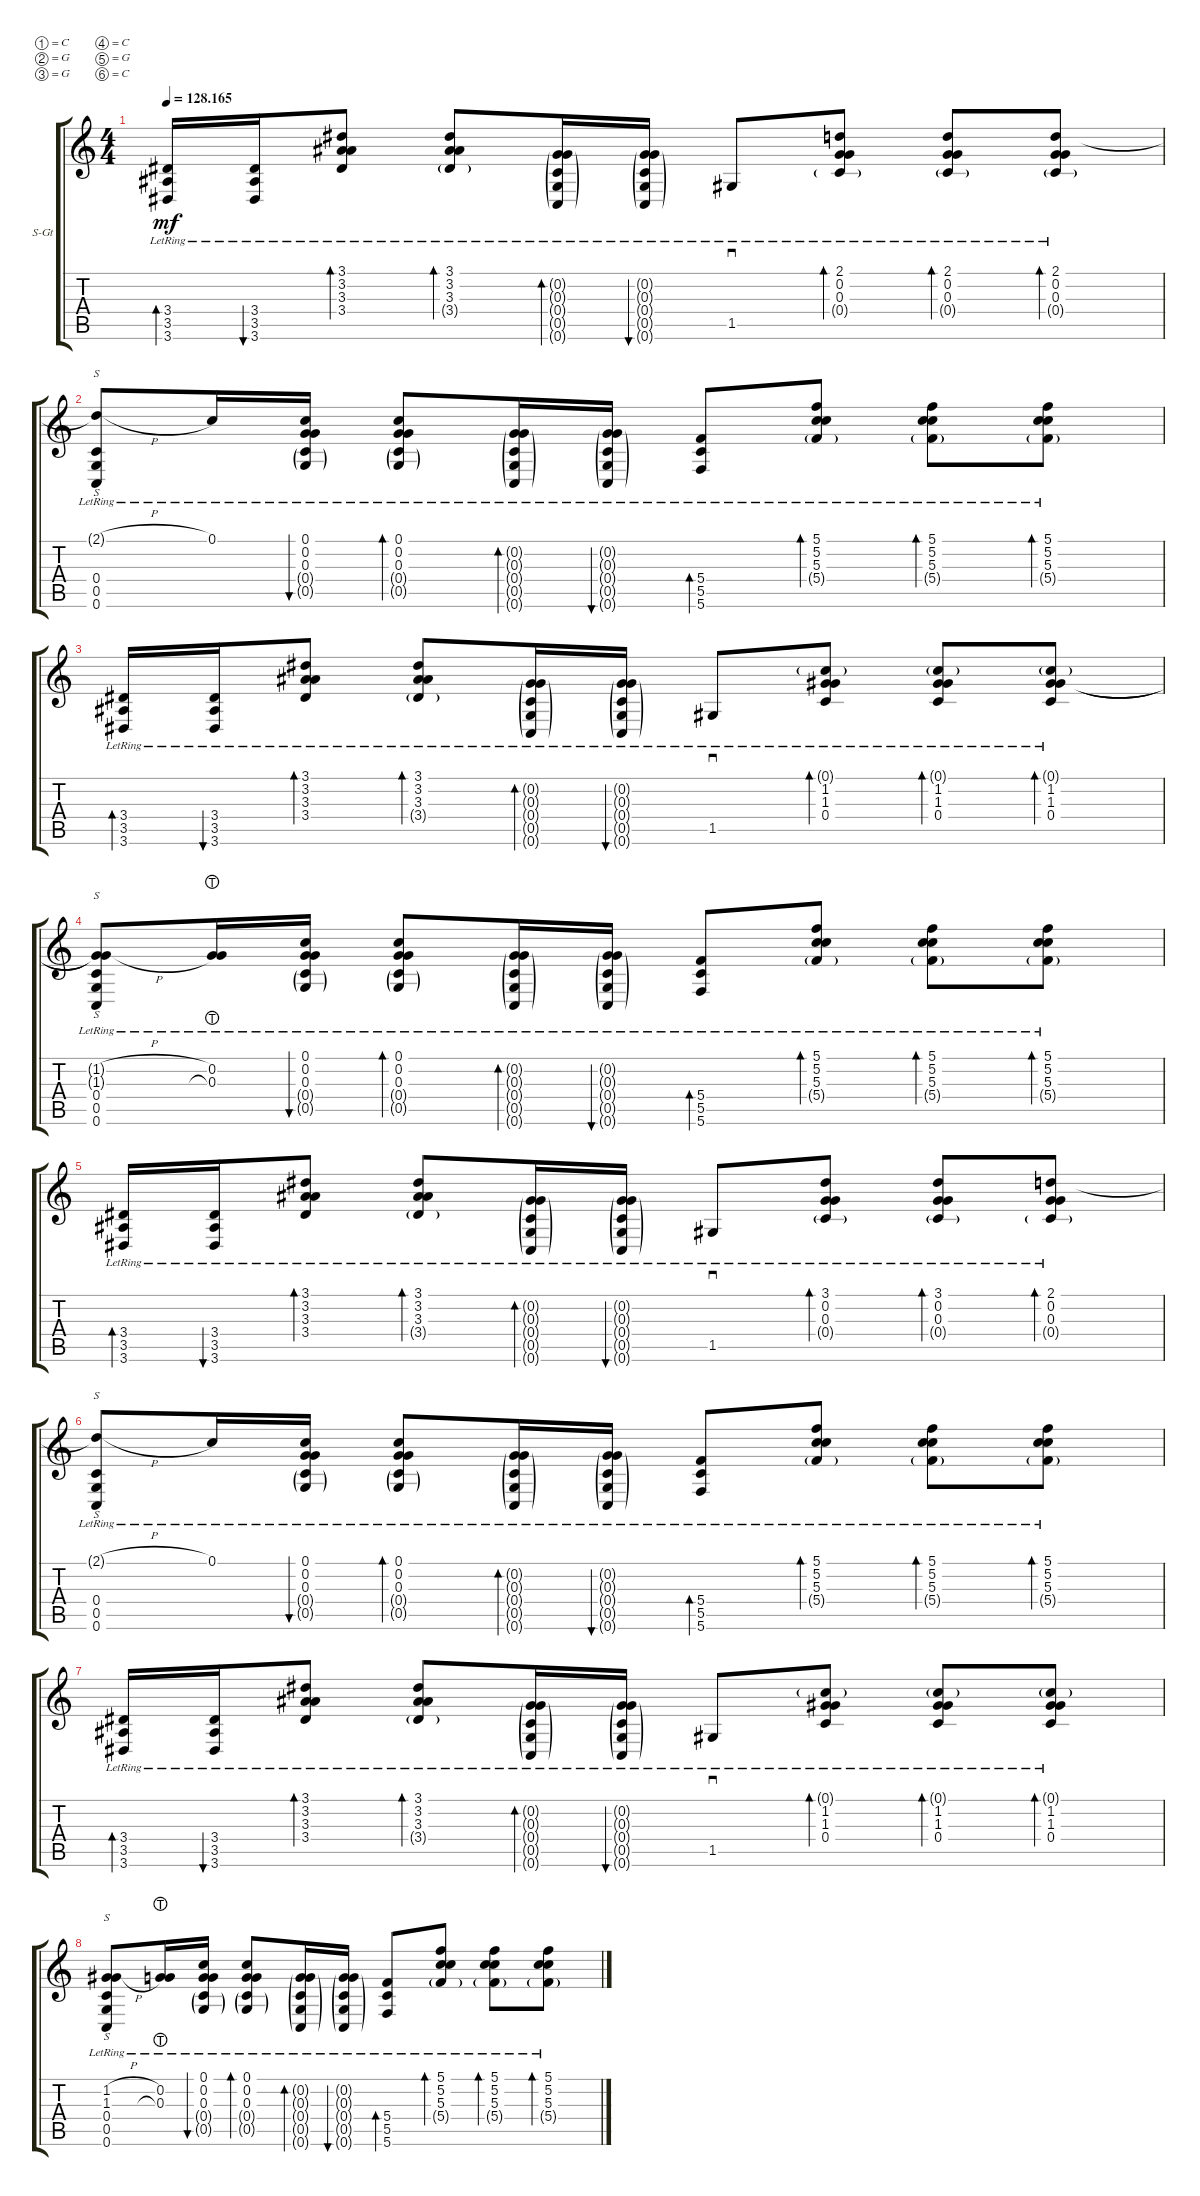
\defaultSystemsLayout 4
\bracketExtendMode groupsimilarinstruments
\firstSystemTrackNameOrientation horizontal
\otherSystemsTrackNameOrientation horizontal
\track ("Steel Guitar" "S-Gt") {instrument acousticguitarsteel}
\staff {score tabs}
\tuning (C4 G3 G3 C3 G2 C2)
\ts (4 4)
\tempo
128.165
\accidentals auto
\clef g2
\ottava regular
\simile none
\ks c
(3.4{lr} 3.6{lr} 3.5{lr}).16{bd 30 dy mf} (3.4{lr} 3.5{lr} 3.6{lr}).16{bu 30} (3.1{lr} 3.2{lr} 3.3{lr} 3.4{lr}).8{bd 30} (3.4{g lr} 3.3{lr} 3.2{lr} 3.1{lr}).8{bd 30} (0.6{g lr} 0.5{g lr} 0.4{g lr} 0.3{g lr} 0.2{g lr}).16{bd 30} (0.4{g lr} 0.5{g lr} 0.6{g lr} 0.3{g lr} 0.2{g lr}).16{bu 30} 1.5{lr}.8{sd} (2.1{lr} 0.2{lr} 0.3{lr} 0.4{g lr}).8{bd 30} (2.1{lr} 0.2{lr} 0.3{lr} 0.4{g lr}).8{bd 30} (2.1{lr} 0.2{lr} 0.3{lr} 0.4{g lr}).8{bd 30} |
(0.6{lr} 0.5{lr} 0.4{lr} 2.1{h lr t}).8{s} 0.1{lr}.16 (0.1{lr} 0.2{lr} 0.3{lr} 0.4{g lr} 0.5{g lr}).16{bu 30} (0.4{g lr} 0.3{lr} 0.2{lr} 0.1{lr} 0.5{g lr}).8{bd 30} (0.6{g lr} 0.5{g lr} 0.4{g lr} 0.3{g lr} 0.2{g lr}).16{bd 30} (0.4{g lr} 0.5{g lr} 0.6{g lr} 0.3{g lr} 0.2{g lr}).16{bu 30} (5.6{lr} 5.5{lr} 5.4{lr}).8{bd 30} (5.1{lr} 5.3{lr} 5.2{lr} 5.4{g lr}).8{bd 30} (5.4{g lr} 5.3{lr} 5.2{lr} 5.1{lr}).8{bd 30} (5.3{lr} 5.2{lr} 5.1{lr} 5.4{g lr}).8{bd 30} |
(3.4{lr} 3.6{lr} 3.5{lr}).16{bd 30} (3.4{lr} 3.5{lr} 3.6{lr}).16{bu 30} (3.1{lr} 3.2{lr} 3.3{lr} 3.4{lr}).8{bd 30} (3.4{g lr} 3.3{lr} 3.2{lr} 3.1{lr}).8{bd 30} (0.6{g lr} 0.5{g lr} 0.4{g lr} 0.3{g lr} 0.2{g lr}).16{bd 30} (0.4{g lr} 0.5{g lr} 0.6{g lr} 0.3{g lr} 0.2{g lr}).16{bu 30} 1.5{lr}.8{sd} (0.1{g lr} 1.2{lr} 1.3{lr} 0.4{lr}).8{bd 30} (0.1{g lr} 1.2{lr} 1.3{lr} 0.4{lr}).8{bd 30} (0.1{g lr} 1.2{lr} 1.3{lr} 0.4{lr}).8{bd 30} |
(0.6{lr} 0.5{lr} 0.4{lr} 1.3{lr t} 1.2{h lr t}).8{s} (0.2{lr} 0.3{lht lr}).16 (0.1{lr} 0.2{lr} 0.3{lr} 0.4{g lr} 0.5{g lr}).16{bu 30} (0.4{g lr} 0.3{lr} 0.2{lr} 0.1{lr} 0.5{g lr}).8{bd 30} (0.6{g lr} 0.5{g lr} 0.4{g lr} 0.3{g lr} 0.2{g lr}).16{bd 30} (0.4{g lr} 0.5{g lr} 0.6{g lr} 0.3{g lr} 0.2{g lr}).16{bu 30} (5.6{lr} 5.5{lr} 5.4{lr}).8{bd 30} (5.1{lr} 5.3{lr} 5.2{lr} 5.4{g lr}).8{bd 30} (5.4{g lr} 5.3{lr} 5.2{lr} 5.1{lr}).8{bd 30} (5.3{lr} 5.2{lr} 5.1{lr} 5.4{g lr}).8{bd 30} |
(3.4{lr} 3.6{lr} 3.5{lr}).16{bd 30} (3.4{lr} 3.5{lr} 3.6{lr}).16{bu 30} (3.1{lr} 3.2{lr} 3.3{lr} 3.4{lr}).8{bd 30} (3.4{g lr} 3.3{lr} 3.2{lr} 3.1{lr}).8{bd 30} (0.6{g lr} 0.5{g lr} 0.4{g lr} 0.3{g lr} 0.2{g lr}).16{bd 30} (0.4{g lr} 0.5{g lr} 0.6{g lr} 0.3{g lr} 0.2{g lr}).16{bu 30} 1.5{lr}.8{sd} (3.1{lr} 0.3{lr} 0.4{g lr} 0.2{lr}).8{bd 30} (3.1{lr} 0.2{lr} 0.3{lr} 0.4{g lr}).8{bd 30} (2.1{lr} 0.2{lr} 0.3{lr} 0.4{g lr}).8{bd 30} |
(0.6{lr} 0.5{lr} 0.4{lr} 2.1{h lr t}).8{s} 0.1{lr}.16 (0.1{lr} 0.2{lr} 0.3{lr} 0.4{g lr} 0.5{g lr}).16{bu 30} (0.4{g lr} 0.3{lr} 0.2{lr} 0.1{lr} 0.5{g lr}).8{bd 30} (0.6{g lr} 0.5{g lr} 0.4{g lr} 0.3{g lr} 0.2{g lr}).16{bd 30} (0.4{g lr} 0.5{g lr} 0.6{g lr} 0.3{g lr} 0.2{g lr}).16{bu 30} (5.6{lr} 5.5{lr} 5.4{lr}).8{bd 30} (5.1{lr} 5.3{lr} 5.2{lr} 5.4{g lr}).8{bd 30} (5.4{g lr} 5.3{lr} 5.2{lr} 5.1{lr}).8{bd 30} (5.3{lr} 5.2{lr} 5.1{lr} 5.4{g lr}).8{bd 30} |
(3.4{lr} 3.6{lr} 3.5{lr}).16{bd 30} (3.4{lr} 3.5{lr} 3.6{lr}).16{bu 30} (3.1{lr} 3.2{lr} 3.3{lr} 3.4{lr}).8{bd 30} (3.4{g lr} 3.3{lr} 3.2{lr} 3.1{lr}).8{bd 30} (0.6{g lr} 0.5{g lr} 0.4{g lr} 0.3{g lr} 0.2{g lr}).16{bd 30} (0.4{g lr} 0.5{g lr} 0.6{g lr} 0.3{g lr} 0.2{g lr}).16{bu 30} 1.5{lr}.8{sd} (0.1{g lr} 1.2{lr} 1.3{lr} 0.4{lr}).8{bd 30} (0.1{g lr} 1.2{lr} 1.3{lr} 0.4{lr}).8{bd 30} (0.1{g lr} 1.2{lr} 1.3{lr} 0.4{lr}).8{bd 30} |
(0.6{lr} 0.5{lr} 0.4{lr} 1.3{lr} 1.2{h lr}).8{s} (0.2{lr} 0.3{lht lr}).16 (0.1{lr} 0.2{lr} 0.3{lr} 0.4{g lr} 0.5{g lr}).16{bu 30} (0.4{g lr} 0.3{lr} 0.2{lr} 0.1{lr} 0.5{g lr}).8{bd 30} (0.6{g lr} 0.5{g lr} 0.4{g lr} 0.3{g lr} 0.2{g lr}).16{bd 30} (0.4{g lr} 0.5{g lr} 0.6{g lr} 0.3{g lr} 0.2{g lr}).16{bu 30} (5.6{lr} 5.5{lr} 5.4{lr}).8{bd 30} (5.1{lr} 5.3{lr} 5.2{lr} 5.4{g lr}).8{bd 30} (5.4{g lr} 5.3{lr} 5.2{lr} 5.1{lr}).8{bd 30} (5.3{lr} 5.2{lr} 5.1{lr} 5.4{g lr}).8{bd 30}
